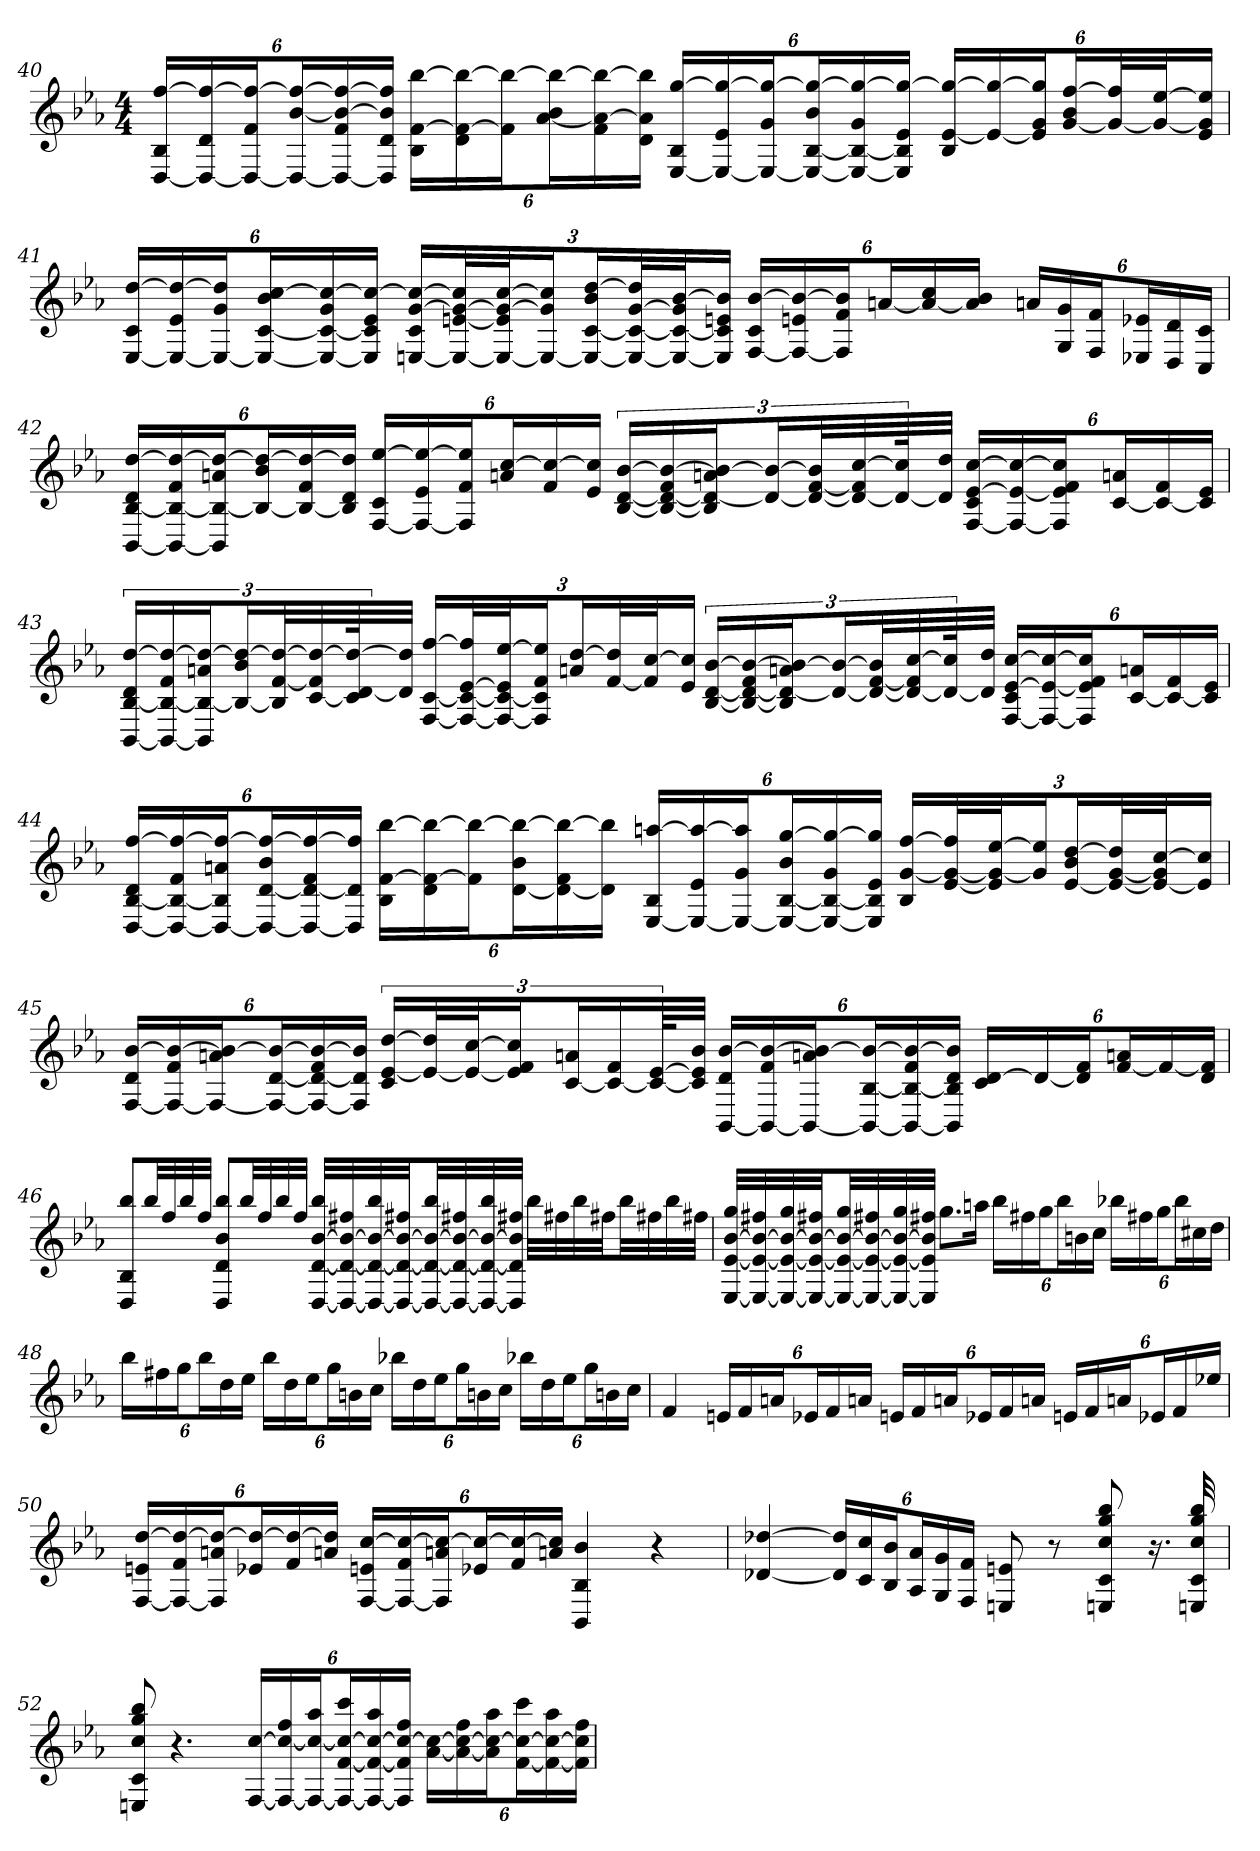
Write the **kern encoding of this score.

**kern
*part1
*staff1
*clefG2
*k[b-e-a-]
*M4/4
=40
[24D 24B- [24ffLL
24D_ 24d 24ff_
24D_ 24f 24ff_J
24D_ [24b- 24ff_L
24D_ 24f 24b-_ 24ff_
24D] 24d 24b-] 24ff]JJ
24B- [24f [24bb-LL
24d 24f_ 24bb-_
24f] 24bb-_J
[24a- 24b- 24bb-_L
24f 24a-_ 24bb-_
24d 24a-] 24bb-]JJ
[24E- 24B- [24ggLL
24E-_ 24e- 24gg_
24E-_ 24g 24gg_J
24E-_ [24B- 24b- 24gg_L
24E-_ 24B-_ 24g 24gg_
24E-] 24B-] 24e- 24gg_JJ
24B- [24e- 24gg_LL
24e-_ 24gg_
24e-] 24g 24gg]J
[24g 24b- [24ffL
48g_ 48ff]L
48g_ [48ee-J
24e- 24g] 24ee-]JJ
=41
[24E- 24c [24ddLL
24E-_ 24e- 24dd_
24E-_ 24g 24dd]J
24E-_ [24c 24b- [24ccL
24E-_ 24c_ 24g 24cc_
24E-] 24c] 24e- 24cc_JJ
[24En 24c [24g 24cc_LL
48E_ [48en 48g_ 48cc]L
48E_ 48e] 48g_ [48ccJ
24E_ 24g] 24cc]J
24E_ [24c 24b- [24ddL
48E_ 48c_ [48g 48dd]L
48E_ 48c_ 48g] [48b-J
24E] 24c] 24en 24b-]JJ
[24F 24c [24b-LL
24F_ 24en 24b-_
24F] 24f 24b-]J
[24anL
24a_ 24cc
24a] 24b-JJ
24anLL
24G 24g
24F 24fJ
24E-X 24e-XL
24D 24d
24C 24cJJ
=42
[24BB- [24B- 24d [24ddLL
24BB-_ 24B-_ 24f 24dd_
24BB-] 24B-_ 24an 24dd_J
24B-_ 24b- 24dd_L
24B-_ 24f 24dd_
24B-] 24d 24dd]JJ
[24F 24c [24ee-LL
24F_ 24e- 24ee-_
24F] 24f 24ee-]J
24an [24ccL
24f 24cc_
24e- 24cc]JJ
[24B- [24d [24b-LL
24B-_ 24d_ 24f 24b-_
24B-] 24d_ 24an 24b-_J
24d_ 24b-_L
48d_ [48f 48b-]L
48d_ 48f] [48cc
96d_ 96cc]K
32d] 32ddJJJ
[24F 24c [24e- [24ccLL
24F_ 24e-_ 24cc_
24F] 24e-] 24f 24cc]J
[24c 24anL
24c_ 24f
24c] 24e-JJ
=43
[24BB- [24B- 24d [24ddLL
24BB-_ 24B-_ 24f 24dd_
24BB-] 24B-_ 24an 24dd_J
24B-_ 24b- 24dd_L
48B-] [48f 48dd_L
[48c 48f] 48dd_
96c] [96d 96dd_K
32d] 32dd]JJJ
[24F [24c [24ffLL
48F_ 48c_ [48e- 48ff]L
48F_ 48c_ 48e-] [48ee-J
24F] 24c] 24f 24ee-]J
24an [24ddL
[48f 48dd]L
48f] [48ccJ
24e- 24cc]JJ
[24B- [24d [24b-LL
24B-_ 24d_ 24f 24b-_
24B-] 24d_ 24an 24b-_J
24d_ 24b-_L
48d_ [48f 48b-]L
48d_ 48f] [48cc
96d_ 96cc]K
32d] 32ddJJJ
[24F 24c [24e- [24ccLL
24F_ 24e-_ 24cc_
24F] 24e-] 24f 24cc]J
[24c 24anL
24c_ 24f
24c] 24e-JJ
=44
[24D [24B- 24d [24ffLL
24D_ 24B-_ 24f 24ff_
24D_ 24B-] 24an 24ff_J
24D_ [24d 24b- 24ff_L
24D_ 24d_ 24f 24ff_
24D] 24d] 24ff]JJ
24B- [24f [24bb-LL
24d 24f_ 24bb-_
24f] 24bb-_J
[24d 24b- 24bb-_L
24d_ 24f 24bb-_
24d] 24bb-]JJ
[24E- 24B- [24aanLL
24E-_ 24e- 24aa_
24E-_ 24g 24aa]J
24E-_ [24B- 24b- [24ggL
24E-_ 24B-_ 24g 24gg_
24E-] 24B-] 24e- 24gg]JJ
24B- [24g [24ffLL
[48e- 48g_ 48ff]L
48e-] 48g_ [48ee-J
24g] 24ee-]J
[24e- 24b- [24ddL
48e-_ [48g 48dd]L
48e-_ 48g] [48ccJ
24e-] 24cc]JJ
=45
[24F 24d [24b-LL
24F_ 24f 24b-_
24F_ 24an 24b-_J
24F_ [24d 24b-_L
24F_ 24d_ 24f 24b-_
24F] 24d] 24b-]JJ
24c [24e- [24ddLL
48e-_ 48dd]L
48e-_ [48ccJ
24e-] 24f 24cc]J
[24c 24anL
24c_ 24f
96c_ [96e-KL
32c] 32e-] 32b-JJJ
[24BB- 24d [24b-LL
24BB-_ 24f 24b-_
24BB-_ 24an 24b-_J
24BB-_ [24B- 24b-_L
24BB-_ 24B-_ 24f 24b-_
24BB-] 24B-] 24d 24b-]JJ
24c [24dLL
24d_
24d] 24fJ
[24f 24anL
24f_
24d 24f]JJ
=46
8D 8B- 8bb-L
32bb-LL
32ff
32bb-
32ffJJJ
8D 8d 8b- 8bb-L
32bb-LL
32ff
32bb-
32ffJJJ
[32D [32d [32b- 32bb-LLL
32D_ 32d_ 32b-_ 32ff#X
32D_ 32d_ 32b-_ 32bb-
32D_ 32d_ 32b-_ 32ff#XJJ
32D_ 32d_ 32b-_ 32bb-LL
32D_ 32d_ 32b-_ 32ff#X
32D_ 32d_ 32b-_ 32bb-
32D] 32d] 32b-] 32ff#XJJJ
32bb-LLL
32ff#X
32bb-
32ff#XJJ
32bb-LL
32ff#X
32bb-
32ff#XJJJ
=47
[32E- [32e- [32b- 32ggLLL
32E-_ 32e-_ 32b-_ 32ff#X
32E-_ 32e-_ 32b-_ 32gg
32E-_ 32e-_ 32b-_ 32ff#XJJ
32E-_ 32e-_ 32b-_ 32ggLL
32E-_ 32e-_ 32b-_ 32ff#X
32E-_ 32e-_ 32b-_ 32gg
32E-] 32e-] 32b-] 32ff#XJJJ
8.ggL
16aanJk
24bb-LL
24ff#X
24ggJ
24bb-L
24bn
24ccJJ
24bb-XLL
24ff#X
24ggJ
24bb-L
24cc#X
24ddJJ
=48
24bb-LL
24ff#X
24ggJ
24bb-L
24dd
24ee-JJ
24bb-LL
24dd
24ee-J
24ggL
24bn
24ccJJ
24bb-XLL
24dd
24ee-J
24ggL
24bn
24ccJJ
24bb-XLL
24dd
24ee-J
24ggL
24bn
24ccJJ
=49
4f
24enLL
24f
24anJ
24e-XL
24f
24anJJ
24enLL
24f
24anJ
24e-XL
24f
24anJJ
24enLL
24f
24anJ
24e-XL
24f
24ee-XJJ
=50
[24F 24en [24ddLL
24F_ 24f 24dd_
24F] 24an 24dd_J
24e-X 24dd_L
24f 24dd_
24an 24dd]JJ
[24F 24en [24ccLL
24F_ 24f 24cc_
24F] 24an 24cc_J
24e-X 24cc_L
24f 24cc_
24an 24cc]JJ
4BB- 4B- 4b-
4r
=51
[4d-X [4dd-X
24d-] 24dd-]LL
24c 24cc
24B- 24b-J
24A- 24a-L
24G 24g
24F 24fJJ
8En 8en
8r
8En 8c 8cc 8gg 8bb-
16.r
32En 32c 32cc 32gg 32bb-
=52
8En 8c 8cc 8gg 8bb-
4.r
[24F [24ccLL
24F_ 24cc_ 24ff
24F_ 24cc_ 24aa-J
24F_ [24f 24cc_ 24cccL
24F_ 24f_ 24cc_ 24aa-
24F] 24f] 24cc_ 24ffJJ
[24a- 24cc_LL
24a-_ 24cc_ 24ff
24a-] 24cc_ 24aa-J
[24f 24cc_ 24cccL
24f_ 24cc_ 24aa-
24f] 24cc] 24ffJJ
=
*-
